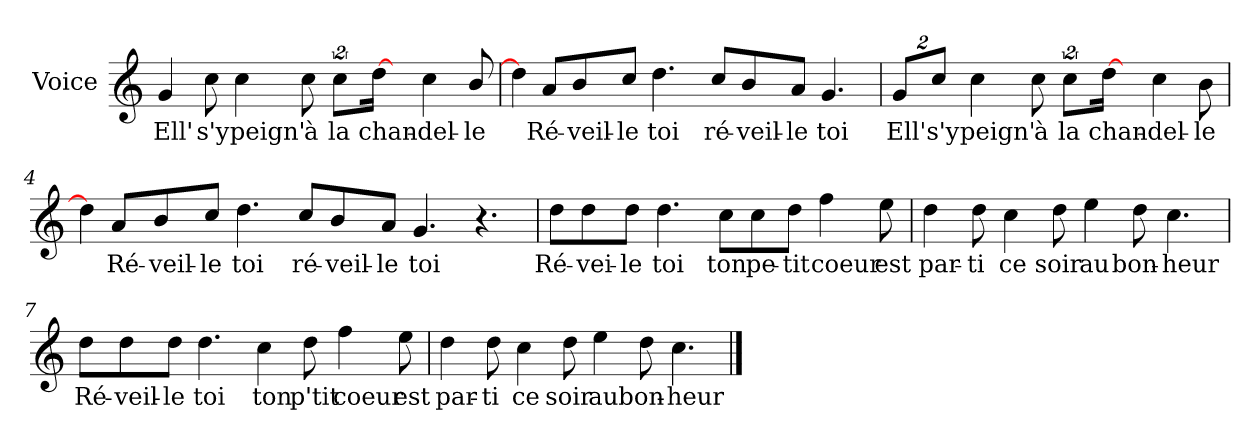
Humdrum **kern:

**kern	**text
*part1	*part1
*staff1	*staff1
*I"Voice	*
*I'V	*
*clefG2	*
*k[]	*
*C:	*
=1	=1
4g/	Ell'
8cc\	s'y
4cc\	peign'
8cc\	à
16%3cc\L	la
[16dd\J	chan-
8ryy	.
4cc\	-del-
8b/	-le
=2	=2
8dd\J]	.
8a/L	Ré-
8b/	-veil-
8cc/J	-le
4.dd\	toi
8cc/L	ré-
8b/	-veil-
8a/J	-le
4.g/	toi
=3	=3
16%3g/L	Ell'
16%3cc/J	s'y
4cc\	peign'
8cc\	à
16%3cc\L	la
[16dd\J	chan-
8ryy	.
4cc\	-del-
8b\	-le
!!LO:LB:g=z
=4	=4
8dd\J]	.
8a/L	Ré-
8b/	-veil-
8cc/J	-le
4.dd\	toi
8cc/L	ré-
8b/	-veil-
8a/J	-le
4.g/	toi
4.r	.
=5	=5
8dd\L	Ré-
8dd\	-vei-
8dd\J	-le
4.dd\	toi
8cc\L	ton
8cc\	pe-
8dd\J	-tit
4ff\	coeur
8ee\	est
=6	=6
4dd\	par-
8dd\	-ti
4cc\	ce
8dd\	soir
4ee\	au
8dd\	bon-
4.cc\	-heur
!!LO:LB:g=z
=7	=7
8dd\L	Ré-
8dd\	-veil-
8dd\J	-le
4.dd\	toi
4cc\	ton
8dd\	p'tit
4ff\	coeur
8ee\	est
=8	=8
4dd\	par-
8dd\	-ti
4cc\	ce
8dd\	soir
4ee\	au
8dd\	bon-
4.cc\	-heur
==	==
*-	*-
